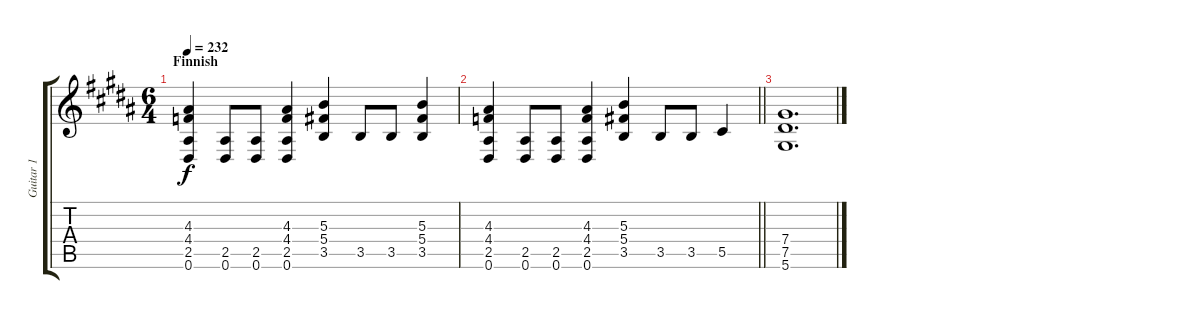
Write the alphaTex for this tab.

\track ("Guitar 1" "Guitar 1") {instrument overdrivenguitar}
\staff {score tabs}
\tuning (Eb4 Bb3 Gb3 Db3 Ab2 Eb2) {hide}
\ts (6 4)
\section ("" "Finnish")
\tempo 232
\clef g2
\ks b
(4.3 4.4 2.5 0.6).4{dy f volume 6} (2.5 0.6).8 (2.5 0.6).8 (4.3 4.4 2.5 0.6).4 (5.3 5.4 3.5).4 3.5.8 3.5.8 (5.3 5.4 3.5).4 |
\barLineRight lightlight
(4.3 4.4 2.5 0.6).4 (2.5 0.6).8 (2.5 0.6).8 (4.3 4.4 2.5 0.6).4 (5.3 5.4 3.5).4 3.5.8 3.5.8 5.5.4 |
(7.4 7.5 5.6).1{d}
